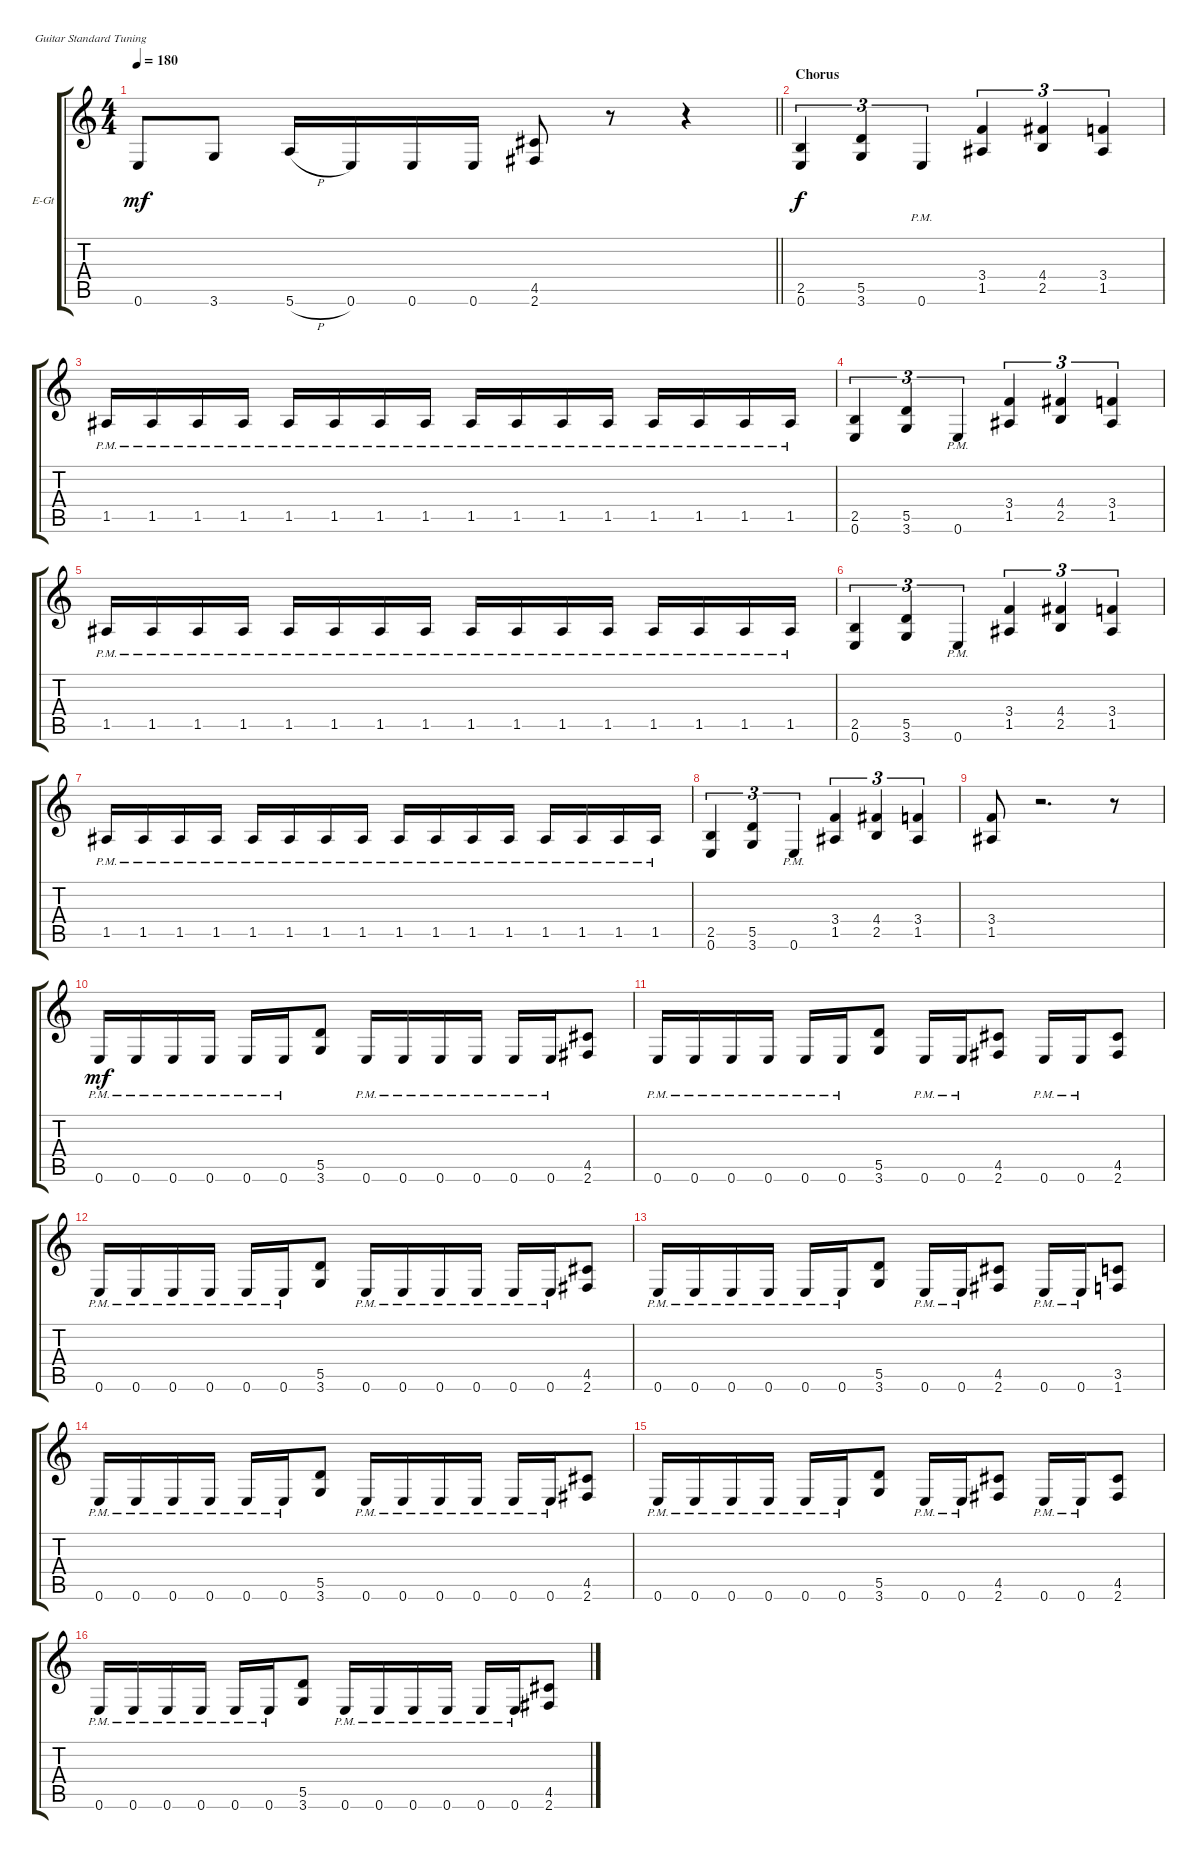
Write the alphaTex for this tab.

\bracketExtendMode groupsimilarinstruments
\firstSystemTrackNameOrientation horizontal
\otherSystemsTrackNameOrientation horizontal
\track ("Gtr Dist 1" "E-Gt") {instrument overdrivenguitar}
\staff {score tabs}
\tuning (E4 B3 G3 D3 A2 E2)
\ts (4 4)
\tempo 180
\clef g2
\barLineRight lightlight
\ks c
0.6.8{dy mf} 3.6.8 5.6{h}.16 0.6.16 0.6.16 0.6.16 (4.5 2.6).8 r.8 r.4 |
\section ("" "Chorus")
(2.5 0.6).4{tu (3 2) dy f} (5.5 3.6).4{tu (3 2)} 0.6{pm}.4{tu (3 2)} (3.4 1.5).4{tu (3 2)} (4.4 2.5).4{tu (3 2)} (3.4 1.5).4{tu (3 2)} |
1.5{pm}.16 1.5{pm}.16 1.5{pm}.16 1.5{pm}.16 1.5{pm}.16 1.5{pm}.16 1.5{pm}.16 1.5{pm}.16 1.5{pm}.16 1.5{pm}.16 1.5{pm}.16 1.5{pm}.16 1.5{pm}.16 1.5{pm}.16 1.5{pm}.16 1.5{pm}.16 |
(2.5 0.6).4{tu (3 2)} (5.5 3.6).4{tu (3 2)} 0.6{pm}.4{tu (3 2)} (3.4 1.5).4{tu (3 2)} (4.4 2.5).4{tu (3 2)} (3.4 1.5).4{tu (3 2)} |
1.5{pm}.16 1.5{pm}.16 1.5{pm}.16 1.5{pm}.16 1.5{pm}.16 1.5{pm}.16 1.5{pm}.16 1.5{pm}.16 1.5{pm}.16 1.5{pm}.16 1.5{pm}.16 1.5{pm}.16 1.5{pm}.16 1.5{pm}.16 1.5{pm}.16 1.5{pm}.16 |
(2.5 0.6).4{tu (3 2)} (5.5 3.6).4{tu (3 2)} 0.6{pm}.4{tu (3 2)} (3.4 1.5).4{tu (3 2)} (4.4 2.5).4{tu (3 2)} (3.4 1.5).4{tu (3 2)} |
1.5{pm}.16 1.5{pm}.16 1.5{pm}.16 1.5{pm}.16 1.5{pm}.16 1.5{pm}.16 1.5{pm}.16 1.5{pm}.16 1.5{pm}.16 1.5{pm}.16 1.5{pm}.16 1.5{pm}.16 1.5{pm}.16 1.5{pm}.16 1.5{pm}.16 1.5{pm}.16 |
(2.5 0.6).4{tu (3 2)} (5.5 3.6).4{tu (3 2)} 0.6{pm}.4{tu (3 2)} (3.4 1.5).4{tu (3 2)} (4.4 2.5).4{tu (3 2)} (3.4 1.5).4{tu (3 2)} |
(3.4 1.5).8 r.2{d} r.8 |
0.6{pm}.16{dy mf} 0.6{pm}.16 0.6{pm}.16 0.6{pm}.16 0.6{pm}.16 0.6{pm}.16 (5.5 3.6).8 0.6{pm}.16 0.6{pm}.16 0.6{pm}.16 0.6{pm}.16 0.6{pm}.16 0.6{pm}.16 (4.5 2.6).8 |
0.6{pm}.16 0.6{pm}.16 0.6{pm}.16 0.6{pm}.16 0.6{pm}.16 0.6{pm}.16 (5.5 3.6).8 0.6{pm}.16 0.6{pm}.16 (4.5 2.6).8 0.6{pm}.16 0.6{pm}.16 (4.5 2.6).8 |
0.6{pm}.16 0.6{pm}.16 0.6{pm}.16 0.6{pm}.16 0.6{pm}.16 0.6{pm}.16 (5.5 3.6).8 0.6{pm}.16 0.6{pm}.16 0.6{pm}.16 0.6{pm}.16 0.6{pm}.16 0.6{pm}.16 (4.5 2.6).8 |
0.6{pm}.16 0.6{pm}.16 0.6{pm}.16 0.6{pm}.16 0.6{pm}.16 0.6{pm}.16 (5.5 3.6).8 0.6{pm}.16 0.6{pm}.16 (4.5 2.6).8 0.6{pm}.16 0.6{pm}.16 (3.5 1.6).8 |
0.6{pm}.16 0.6{pm}.16 0.6{pm}.16 0.6{pm}.16 0.6{pm}.16 0.6{pm}.16 (5.5 3.6).8 0.6{pm}.16 0.6{pm}.16 0.6{pm}.16 0.6{pm}.16 0.6{pm}.16 0.6{pm}.16 (4.5 2.6).8 |
0.6{pm}.16 0.6{pm}.16 0.6{pm}.16 0.6{pm}.16 0.6{pm}.16 0.6{pm}.16 (5.5 3.6).8 0.6{pm}.16 0.6{pm}.16 (4.5 2.6).8 0.6{pm}.16 0.6{pm}.16 (4.5 2.6).8 |
0.6{pm}.16 0.6{pm}.16 0.6{pm}.16 0.6{pm}.16 0.6{pm}.16 0.6{pm}.16 (5.5 3.6).8 0.6{pm}.16 0.6{pm}.16 0.6{pm}.16 0.6{pm}.16 0.6{pm}.16 0.6{pm}.16 (4.5 2.6).8
